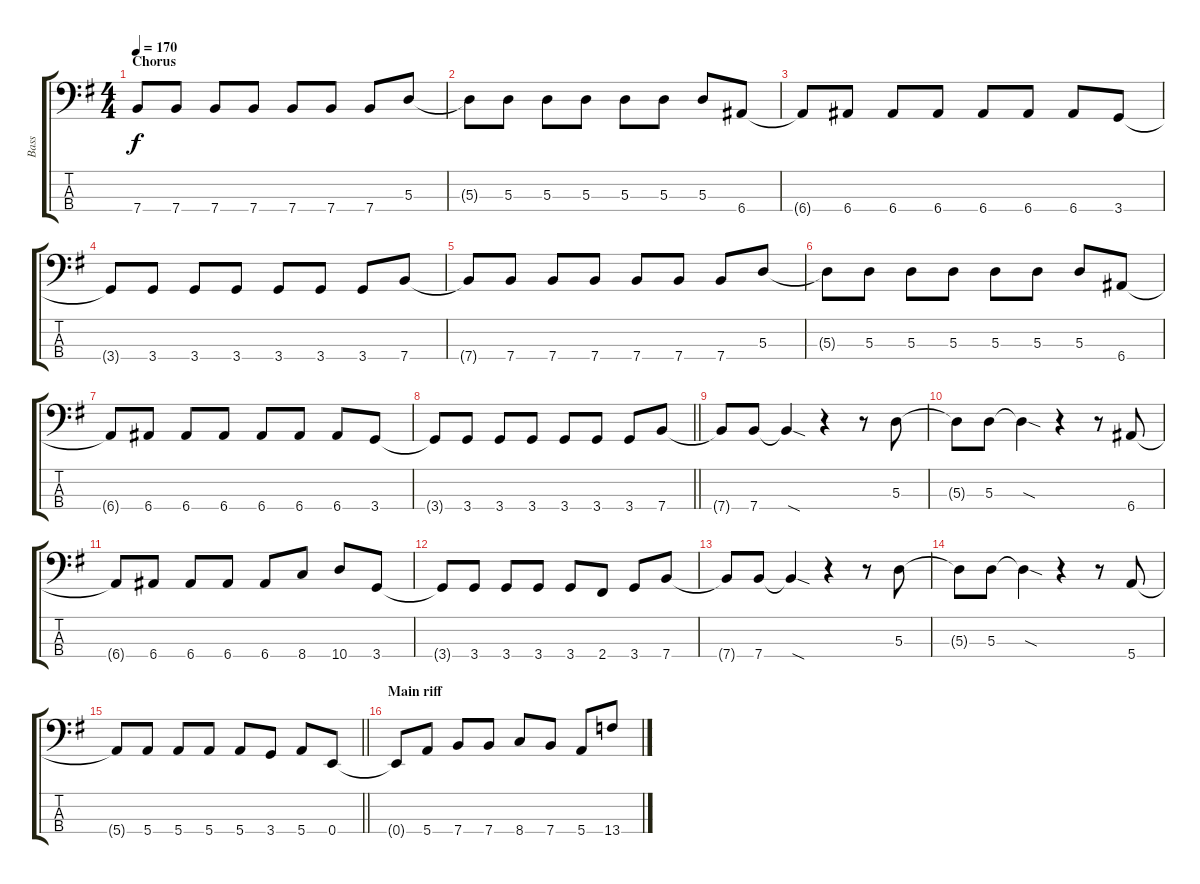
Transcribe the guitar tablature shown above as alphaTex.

\track ("Bass" "Bass") {instrument electricbassfinger}
\staff {score tabs}
\tuning (G2 D2 A1 E1) {hide}
\ts (4 4)
\section ("" "Chorus")
\tempo 170
\clef f4
\ks g
7.4{t}.8{dy f} 7.4.8 7.4.8 7.4.8 7.4.8 7.4.8 7.4.8 5.3.8 |
5.3{t}.8 5.3.8 5.3.8 5.3.8 5.3.8 5.3.8 5.3.8 6.4.8 |
6.4{t}.8 6.4.8 6.4.8 6.4.8 6.4.8 6.4.8 6.4.8 3.4.8 |
3.4{t}.8 3.4.8 3.4.8 3.4.8 3.4.8 3.4.8 3.4.8 7.4.8 |
7.4{t}.8 7.4.8 7.4.8 7.4.8 7.4.8 7.4.8 7.4.8 5.3.8 |
5.3{t}.8 5.3.8 5.3.8 5.3.8 5.3.8 5.3.8 5.3.8 6.4.8 |
6.4{t}.8 6.4.8 6.4.8 6.4.8 6.4.8 6.4.8 6.4.8 3.4.8 |
\barLineRight lightlight
3.4{t}.8 3.4.8 3.4.8 3.4.8 3.4.8 3.4.8 3.4.8 7.4.8 |
\section ("" "")
7.4{t}.8 7.4.8 7.4{sod t}.4 r.4 r.8 5.3.8 |
5.3{t}.8 5.3.8 5.3{sod t}.4 r.4 r.8 6.4.8 |
6.4{t}.8 6.4.8 6.4.8 6.4.8 6.4.8 8.4.8 10.4.8 3.4.8 |
3.4{t}.8 3.4.8 3.4.8 3.4.8 3.4.8 2.4.8 3.4.8 7.4.8 |
7.4{t}.8 7.4.8 7.4{sod t}.4 r.4 r.8 5.3.8 |
5.3{t}.8 5.3.8 5.3{sod t}.4 r.4 r.8 5.4.8 |
\barLineRight lightlight
5.4{t}.8 5.4.8 5.4.8 5.4.8 5.4.8 3.4.8 5.4.8 0.4.8 |
\section ("" "Main riff")
0.4{t}.8 5.4.8 7.4.8 7.4.8 8.4.8 7.4.8 5.4.8 13.4.8
